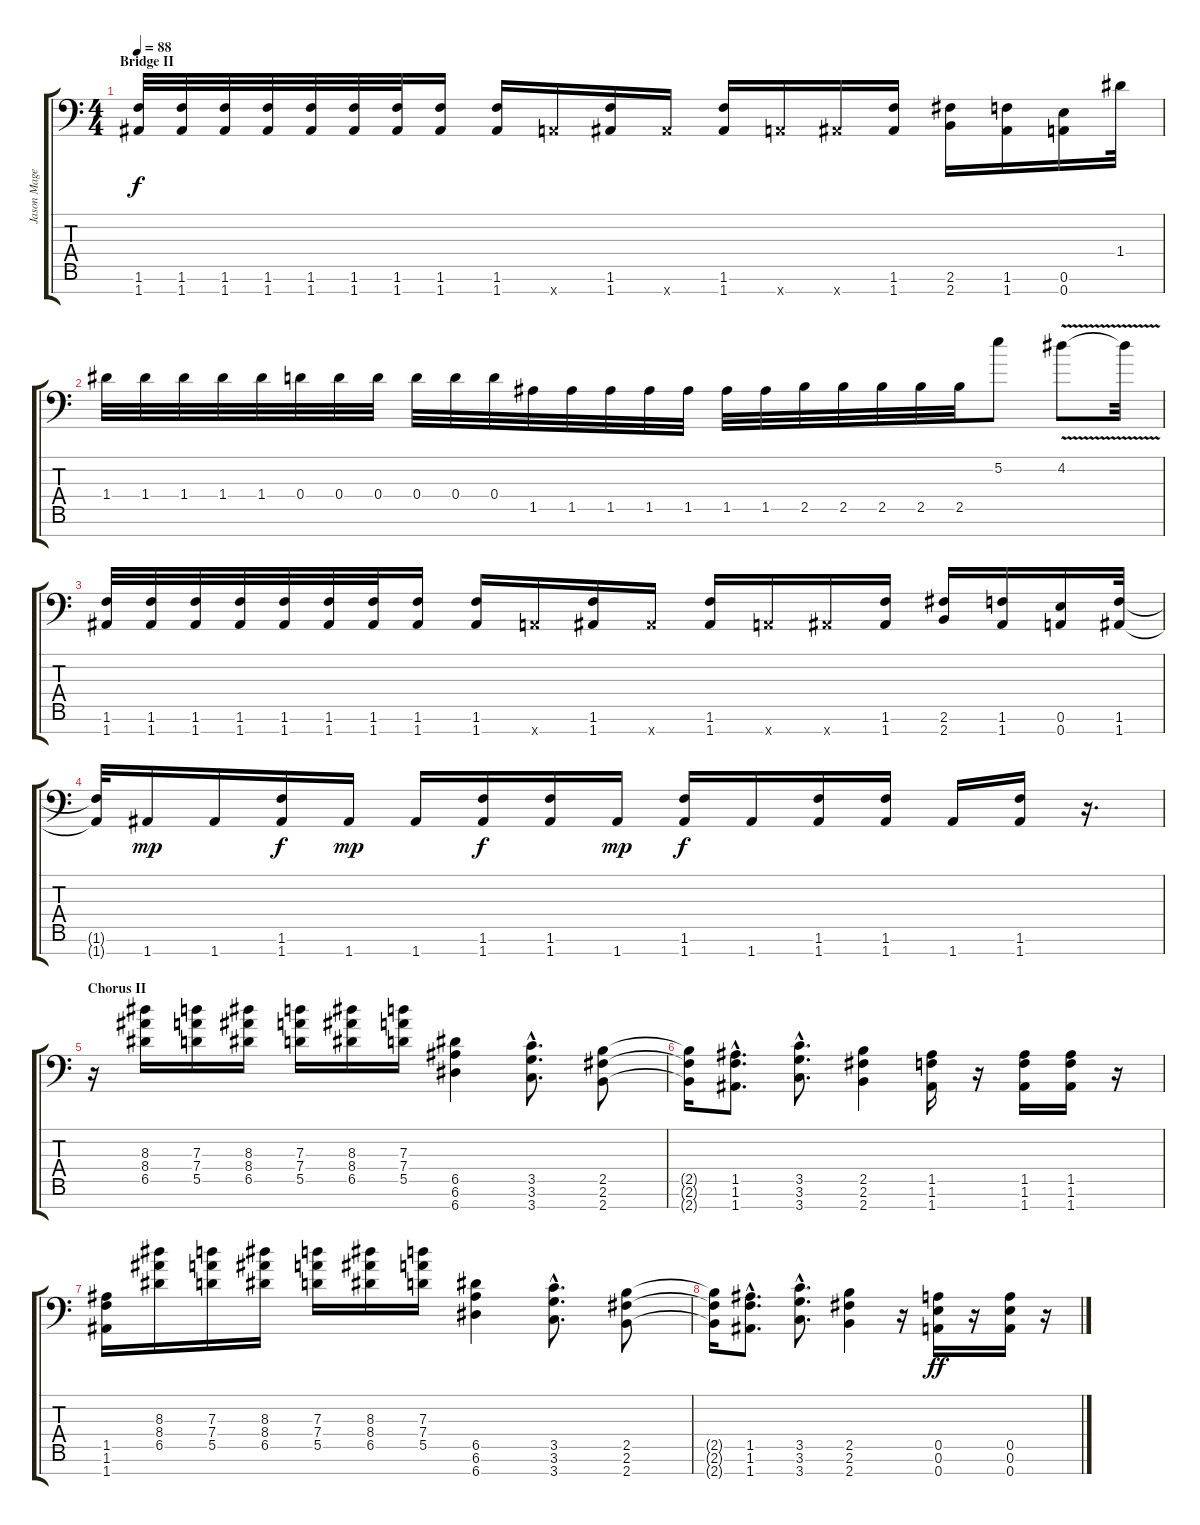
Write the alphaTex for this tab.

\track ("Jason Mager" "Jason Mage") {instrument distortionguitar}
\staff {score tabs}
\tuning (E4 B3 G3 D3 A2 E2 A1) {hide}
\ts (4 4)
\section ("" "Bridge II")
\tempo 88
\clef f4
\ks c
(1.6 1.7).32{dy f} (1.6 1.7).32 (1.6 1.7).32 (1.6 1.7).32 (1.6 1.7).32 (1.6 1.7).32 (1.6 1.7).32 (1.6 1.7).16 (1.6 1.7).16 0.7{x}.16 (1.6 1.7).16 1.7{x}.16 (1.6 1.7).16 0.7{x}.16 1.7{x}.16 (1.6 1.7).16 (2.6 2.7).16 (1.6 1.7).16 (0.6 0.7).16 1.4.32 |
1.4.32 1.4.32 1.4.32 1.4.32 1.4.32 0.4.32 0.4.32 0.4.32 0.4.32 0.4.32 0.4.32 1.5.32 1.5.32 1.5.32 1.5.32 1.5.32 1.5.32 1.5.32 2.5.32 2.5.32 2.5.32 2.5.32 2.5.32 5.2.8 4.2{v}.8 4.2{t}.32 |
(1.6 1.7).32 (1.6 1.7).32 (1.6 1.7).32 (1.6 1.7).32 (1.6 1.7).32 (1.6 1.7).32 (1.6 1.7).32 (1.6 1.7).16 (1.6 1.7).16 0.7{x}.16 (1.6 1.7).16 1.7{x}.16 (1.6 1.7).16 0.7{x}.16 1.7{x}.16 (1.6 1.7).16 (2.6 2.7).16 (1.6 1.7).16 (0.6 0.7).16 (1.6 1.7).32 |
(1.6{t} 1.7{t}).32 1.7.16{dy mp} 1.7.16 (1.6 1.7).16{dy f} 1.7.16{dy mp} 1.7.16 (1.6 1.7).16{dy f} (1.6 1.7).16 1.7.16{dy mp} (1.6 1.7).16{dy f} 1.7.16 (1.6 1.7).16 (1.6 1.7).16 1.7.16 (1.6 1.7).16 r.16{d} |
\section ("" "Chorus II")
r.16 (8.3 8.4 6.5).16 (7.3 7.4 5.5).16 (8.3 8.4 6.5).16 (7.3 7.4 5.5).16 (8.3 8.4 6.5).16 (7.3 7.4 5.5).16 (6.5 6.6 6.7).4 (3.5{hac} 3.6{hac} 3.7{hac}).8{d} (2.5 2.6 2.7).8 |
(2.5{t} 2.6{t} 2.7{t}).16 (1.5{hac} 1.6{hac} 1.7{hac}).8{d} (3.5{hac} 3.6{hac} 3.7{hac}).8{d} (2.5 2.6 2.7).4 (1.5 1.6 1.7).16 r.16 (1.5 1.6 1.7).16 (1.5 1.6 1.7).16 r.16 |
(1.5 1.6 1.7).16 (8.3 8.4 6.5).16 (7.3 7.4 5.5).16 (8.3 8.4 6.5).16 (7.3 7.4 5.5).16 (8.3 8.4 6.5).16 (7.3 7.4 5.5).16 (6.5 6.6 6.7).4 (3.5{hac} 3.6{hac} 3.7{hac}).8{d} (2.5 2.6 2.7).8 |
(2.5{t} 2.6{t} 2.7{t}).16 (1.5{hac} 1.6{hac} 1.7{hac}).8{d} (3.5{hac} 3.6{hac} 3.7{hac}).8{d} (2.5 2.6 2.7).4 r.16 (0.5 0.6 0.7).16{dy ff} r.16 (0.5 0.6 0.7).16 r.16
